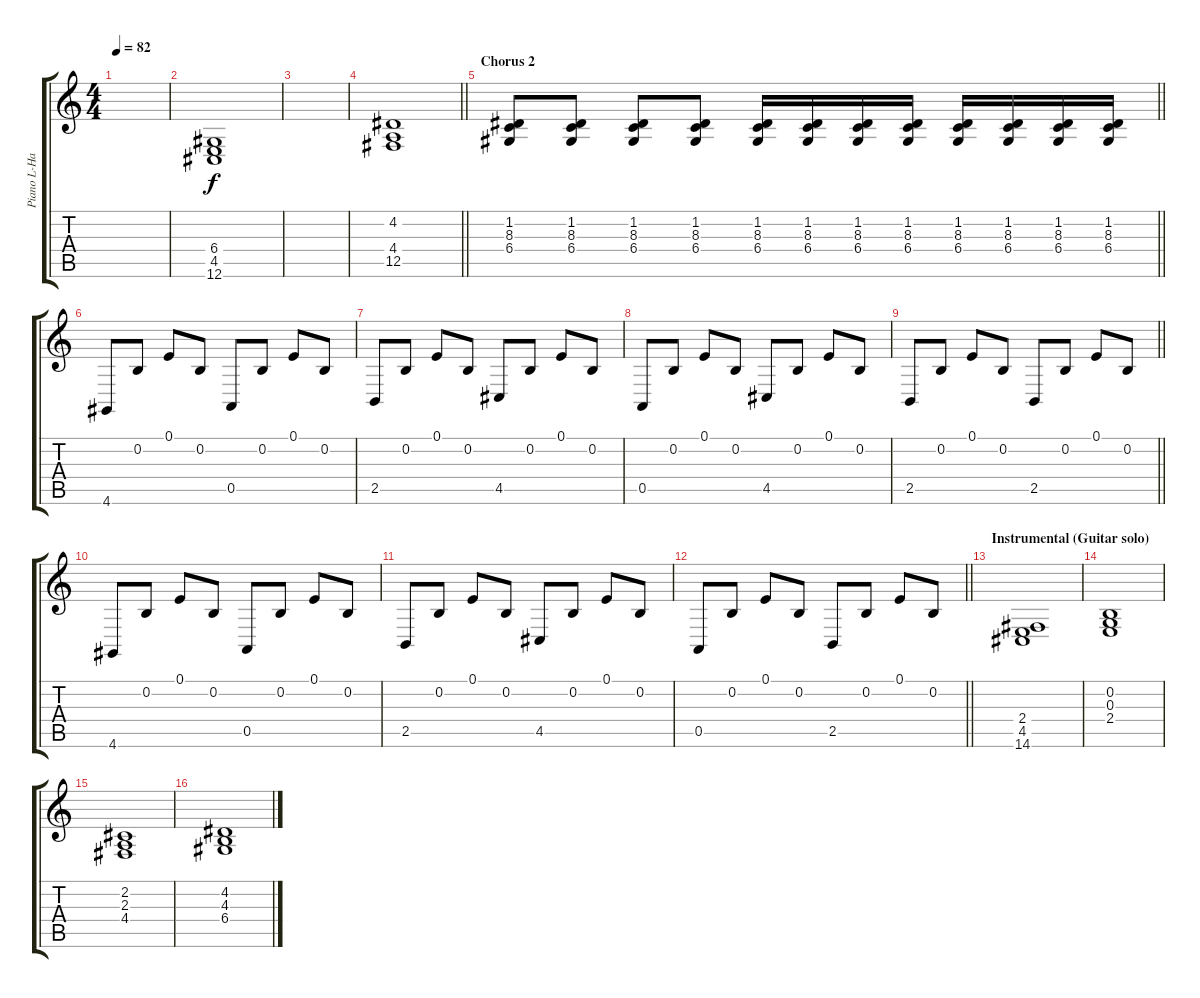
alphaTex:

\track ("Piano L-Hand" "Piano L-Ha") {instrument lead1square}
\staff {score tabs}
\tuning (E4 B3 G3 D3 A2 E2) {hide}
\ts (4 4)
\tempo 82
\clef g2
\ks c
|
(6.4 4.5 12.6).1 |
|
\barLineRight lightlight
(4.2 4.4 12.5).1 |
\section ("" "Chorus 2")
\barLineRight lightlight
(1.2 8.3 6.4).8{instrument lead1square} (1.2 8.3 6.4).8 (1.2 8.3 6.4).8 (1.2 8.3 6.4).8 (1.2 8.3 6.4).16 (1.2 8.3 6.4).16 (1.2 8.3 6.4).16 (1.2 8.3 6.4).16 (1.2 8.3 6.4).16 (1.2 8.3 6.4).16 (1.2 8.3 6.4).16 (1.2 8.3 6.4).16 |
4.6.8 0.2.8 0.1.8 0.2.8 0.5.8 0.2.8 0.1.8 0.2.8 |
2.5.8 0.2.8 0.1.8 0.2.8 4.5.8 0.2.8 0.1.8 0.2.8 |
0.5.8 0.2.8 0.1.8 0.2.8 4.5.8 0.2.8 0.1.8 0.2.8 |
\barLineRight lightlight
2.5.8 0.2.8 0.1.8 0.2.8 2.5.8 0.2.8 0.1.8 0.2.8 |
4.6.8 0.2.8 0.1.8 0.2.8 0.5.8 0.2.8 0.1.8 0.2.8 |
2.5.8 0.2.8 0.1.8 0.2.8 4.5.8 0.2.8 0.1.8 0.2.8 |
\barLineRight lightlight
0.5.8 0.2.8 0.1.8 0.2.8 2.5.8 0.2.8 0.1.8 0.2.8 |
\section ("" "Instrumental (Guitar solo)")
(2.4 4.5 14.6).1 |
(0.2 0.3 2.4).1 |
(2.2 2.3 4.4).1 |
(4.2 4.3 6.4).1
